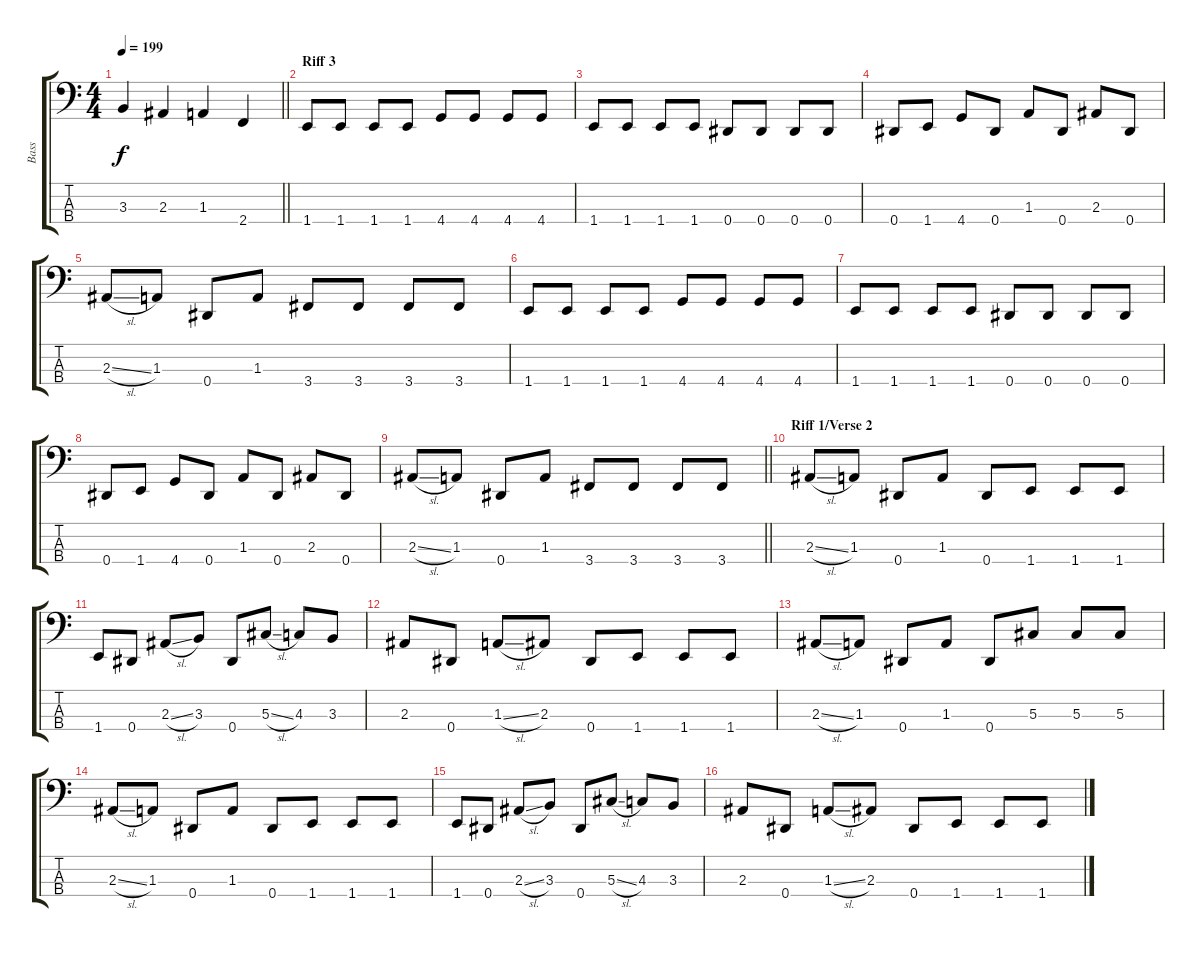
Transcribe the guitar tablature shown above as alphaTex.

\track ("Bass" "Bass") {instrument electricbasspick}
\staff {score tabs}
\tuning (Gb2 Db2 Ab1 Eb1) {hide}
\ts (4 4)
\tempo 199
\clef f4
\barLineRight lightlight
\ks c
3.3.4{dy f} 2.3.4 1.3.4 2.4.4 |
\section ("" "Riff 3")
1.4.8 1.4.8 1.4.8 1.4.8 4.4.8 4.4.8 4.4.8 4.4.8 |
1.4.8 1.4.8 1.4.8 1.4.8 0.4.8 0.4.8 0.4.8 0.4.8 |
0.4.8 1.4.8 4.4.8 0.4.8 1.3.8 0.4.8 2.3.8 0.4.8 |
2.3{sl}.8 1.3.8 0.4.8 1.3.8 3.4.8 3.4.8 3.4.8 3.4.8 |
1.4.8 1.4.8 1.4.8 1.4.8 4.4.8 4.4.8 4.4.8 4.4.8 |
1.4.8 1.4.8 1.4.8 1.4.8 0.4.8 0.4.8 0.4.8 0.4.8 |
0.4.8 1.4.8 4.4.8 0.4.8 1.3.8 0.4.8 2.3.8 0.4.8 |
\barLineRight lightlight
2.3{sl}.8 1.3.8 0.4.8 1.3.8 3.4.8 3.4.8 3.4.8 3.4.8 |
\section ("" "Riff 1/Verse 2")
2.3{sl}.8 1.3.8 0.4.8 1.3.8 0.4.8 1.4.8 1.4.8 1.4.8 |
1.4.8 0.4.8 2.3{sl}.8 3.3.8 0.4.8 5.3{sl}.8 4.3.8 3.3.8 |
2.3.8 0.4.8 1.3{sl}.8 2.3.8 0.4.8 1.4.8 1.4.8 1.4.8 |
2.3{sl}.8 1.3.8 0.4.8 1.3.8 0.4.8 5.3.8 5.3.8 5.3.8 |
2.3{sl}.8 1.3.8 0.4.8 1.3.8 0.4.8 1.4.8 1.4.8 1.4.8 |
1.4.8 0.4.8 2.3{sl}.8 3.3.8 0.4.8 5.3{sl}.8 4.3.8 3.3.8 |
2.3.8 0.4.8 1.3{sl}.8 2.3.8 0.4.8 1.4.8 1.4.8 1.4.8
